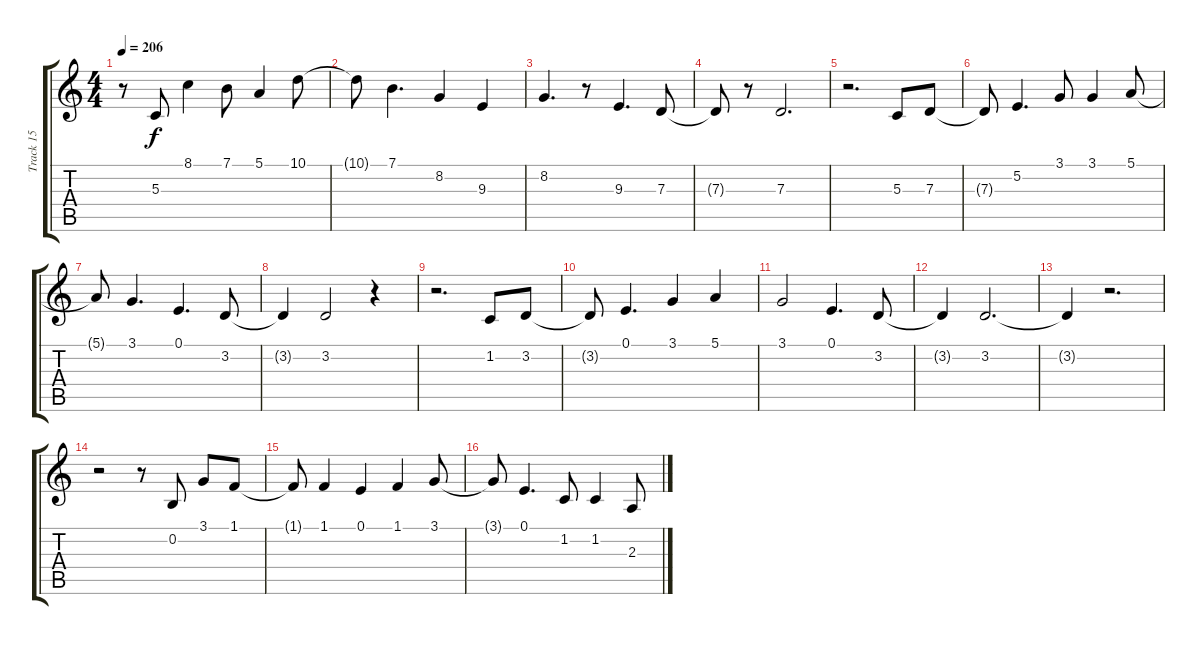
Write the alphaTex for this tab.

\track ("Track 15" "Track 15") {instrument pad4choir}
\staff {score tabs}
\tuning (E4 B3 G3 D3 A2 E2) {hide}
\ts (4 4)
\tempo 206
\clef g2
\ks c
r.8{dy f} 5.3.8 8.1.4 7.1.8 5.1.4 10.1.8 |
10.1{t}.8 7.1.4{d} 8.2.4 9.3.4 |
8.2.4{d} r.8 9.3.4{d} 7.3.8 |
7.3{t}.8 r.8 7.3.2{d} |
r.2{d} 5.3.8 7.3.8 |
7.3{t}.8 5.2.4{d} 3.1.8 3.1.4 5.1.8 |
5.1{t}.8 3.1.4{d} 0.1.4{d} 3.2.8 |
3.2{t}.4 3.2.2 r.4 |
r.2{d} 1.2.8 3.2.8 |
3.2{t}.8 0.1.4{d} 3.1.4 5.1.4 |
3.1.2 0.1.4{d} 3.2.8 |
3.2{t}.4 3.2.2{d} |
3.2{t}.4 r.2{d} |
r.2 r.8 0.2.8 3.1.8 1.1.8 |
1.1{t}.8 1.1.4 0.1.4 1.1.4 3.1.8 |
3.1{t}.8 0.1.4{d} 1.2.8 1.2.4 2.3.8
